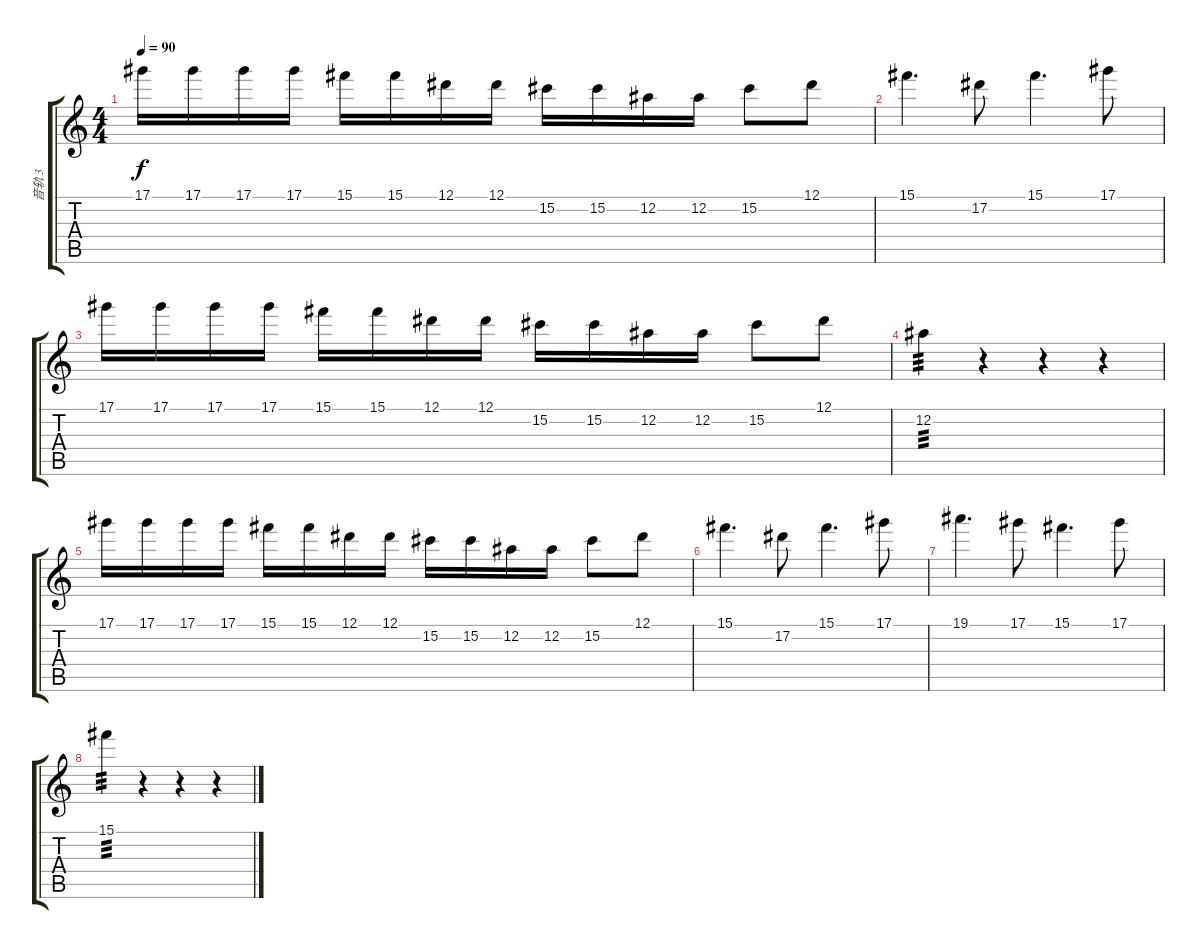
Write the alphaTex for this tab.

\track ("音轨 3" "音轨 3") {instrument acousticguitarsteel}
\staff {score tabs}
\tuning (Eb4 Bb3 Gb3 Db3 Ab2 Eb2) {hide}
\ts (4 4)
\tempo 90
\clef g2
\ks c
17.1.16{dy f} 17.1.16 17.1.16 17.1.16 15.1.16 15.1.16 12.1.16 12.1.16 15.2.16 15.2.16 12.2.16 12.2.16 15.2.8 12.1.8 |
15.1.4{d} 17.2.8 15.1.4{d} 17.1.8 |
17.1.16 17.1.16 17.1.16 17.1.16 15.1.16 15.1.16 12.1.16 12.1.16 15.2.16 15.2.16 12.2.16 12.2.16 15.2.8 12.1.8 |
12.2.4{tp 3} r.4 r.4 r.4 |
17.1.16 17.1.16 17.1.16 17.1.16 15.1.16 15.1.16 12.1.16 12.1.16 15.2.16 15.2.16 12.2.16 12.2.16 15.2.8 12.1.8 |
15.1.4{d} 17.2.8 15.1.4{d} 17.1.8 |
19.1.4{d} 17.1.8 15.1.4{d} 17.1.8 |
15.1.4{tp 3} r.4 r.4 r.4
